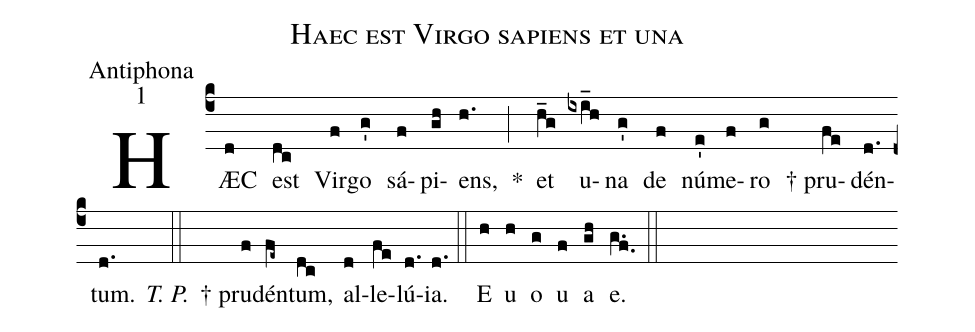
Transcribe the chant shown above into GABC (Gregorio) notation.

name:Haec est Virgo sapiens et una;
office-part:Antiphona;
mode:1;
%%
(c4) HÆC(d) est(dc) Vir(f)go(g') sá(f)pi(gh)ens,(h.) *(;) et(h_g) u(ixi_h)na(g') de(f) nú(e')me(f)ro(g) † pru(fe)dén(d.)tum.(d.) <i>T. P.</i>(::) † pru(f)dén(fe~)tum,(dc) al(d)le(fe)lú(d.)ia.(d.) (::) E(h) u(h) o(g) u(f) a(gh) e.(g.f.) (::)
